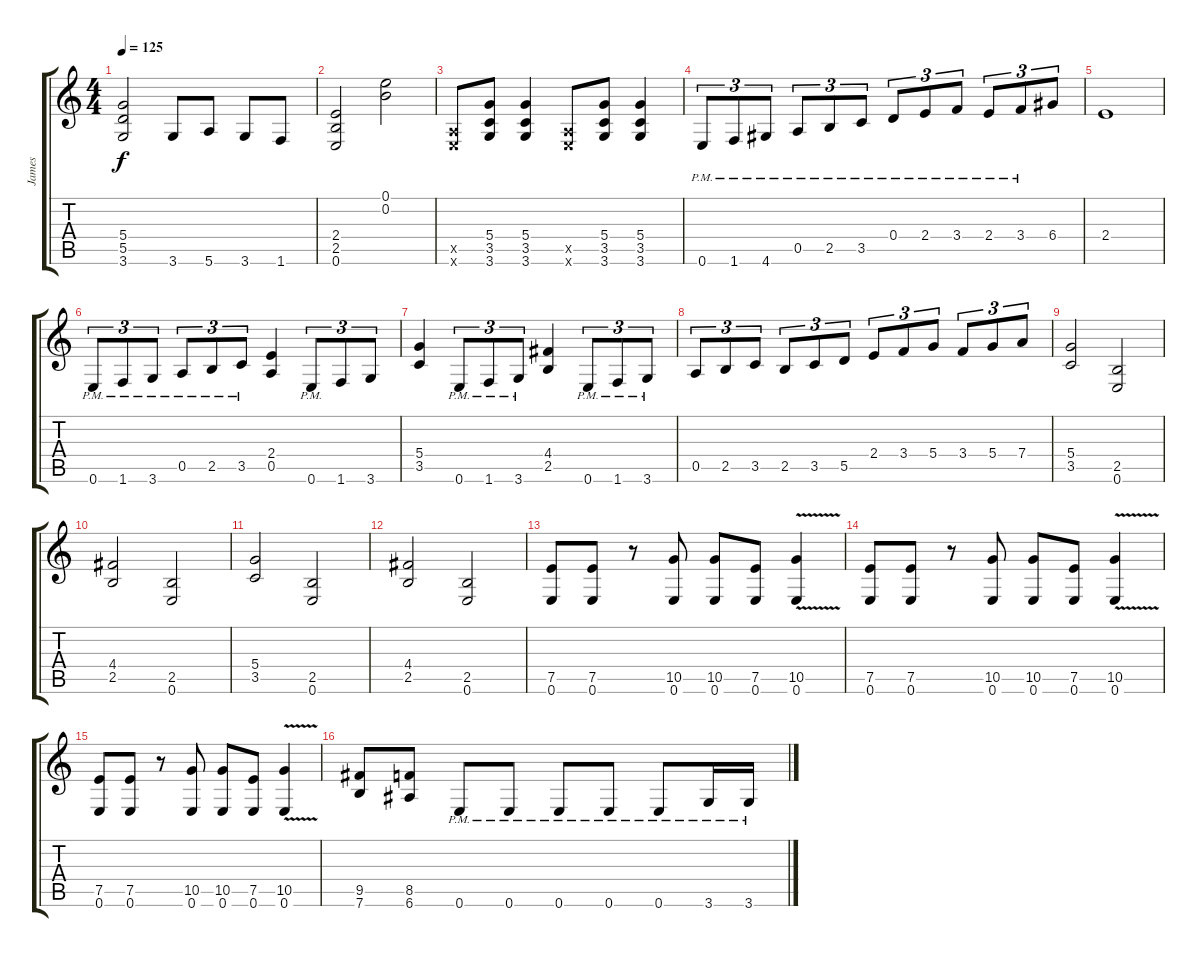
\track ("James" "James") {instrument distortionguitar}
\staff {score tabs}
\tuning (E4 B3 G3 D3 A2 E2) {hide}
\ts (4 4)
\tempo 125
\clef g2
\ks c
(5.4 5.5 3.6).2{dy f} 3.6.8 5.6.8 3.6.8 1.6.8 |
(2.4 2.5 0.6).2 (0.1 0.2).2 |
(0.5{x} 0.6{x}).8 (5.4 3.5 3.6).8 (5.4 3.5 3.6).4 (0.5{x} 0.6{x}).8 (5.4 3.5 3.6).8 (5.4 3.5 3.6).4 |
0.6{pm}.8{tu (3 2)} 1.6{pm}.8{tu (3 2)} 4.6{pm}.8{tu (3 2)} 0.5{pm}.8{tu (3 2)} 2.5{pm}.8{tu (3 2)} 3.5{pm}.8{tu (3 2)} 0.4{pm}.8{tu (3 2)} 2.4{pm}.8{tu (3 2)} 3.4{pm}.8{tu (3 2)} 2.4{pm}.8{tu (3 2)} 3.4{pm}.8{tu (3 2)} 6.4.8{tu (3 2)} |
2.4.1 |
0.6{pm}.8{tu (3 2)} 1.6{pm}.8{tu (3 2)} 3.6{pm}.8{tu (3 2)} 0.5{pm}.8{tu (3 2)} 2.5{pm}.8{tu (3 2)} 3.5{pm}.8{tu (3 2)} (2.4 0.5).4 0.6{pm}.8{tu (3 2)} 1.6.8{tu (3 2)} 3.6.8{tu (3 2)} |
(5.4 3.5).4 0.6{pm}.8{tu (3 2)} 1.6{pm}.8{tu (3 2)} 3.6{pm}.8{tu (3 2)} (4.4 2.5).4 0.6{pm}.8{tu (3 2)} 1.6{pm}.8{tu (3 2)} 3.6{pm}.8{tu (3 2)} |
0.5.8{tu (3 2)} 2.5.8{tu (3 2)} 3.5.8{tu (3 2)} 2.5.8{tu (3 2)} 3.5.8{tu (3 2)} 5.5.8{tu (3 2)} 2.4.8{tu (3 2)} 3.4.8{tu (3 2)} 5.4.8{tu (3 2)} 3.4.8{tu (3 2)} 5.4.8{tu (3 2)} 7.4.8{tu (3 2)} |
(5.4 3.5).2 (2.5 0.6).2 |
(4.4 2.5).2 (2.5 0.6).2 |
(5.4 3.5).2 (2.5 0.6).2 |
(4.4 2.5).2 (2.5 0.6).2 |
(7.5 0.6).8 (7.5 0.6).8 r.8 (10.5 0.6).8 (10.5 0.6).8 (7.5 0.6).8 (10.5{v} 0.6).4 |
(7.5 0.6).8 (7.5 0.6).8 r.8 (10.5 0.6).8 (10.5 0.6).8 (7.5 0.6).8 (10.5{v} 0.6).4 |
(7.5 0.6).8 (7.5 0.6).8 r.8 (10.5 0.6).8 (10.5 0.6).8 (7.5 0.6).8 (10.5{v} 0.6).4 |
(9.5 7.6).8 (8.5 6.6).8 0.6{pm}.8 0.6{pm}.8 0.6{pm}.8 0.6{pm}.8 0.6{pm}.8 3.6{pm}.16 3.6{pm}.16
